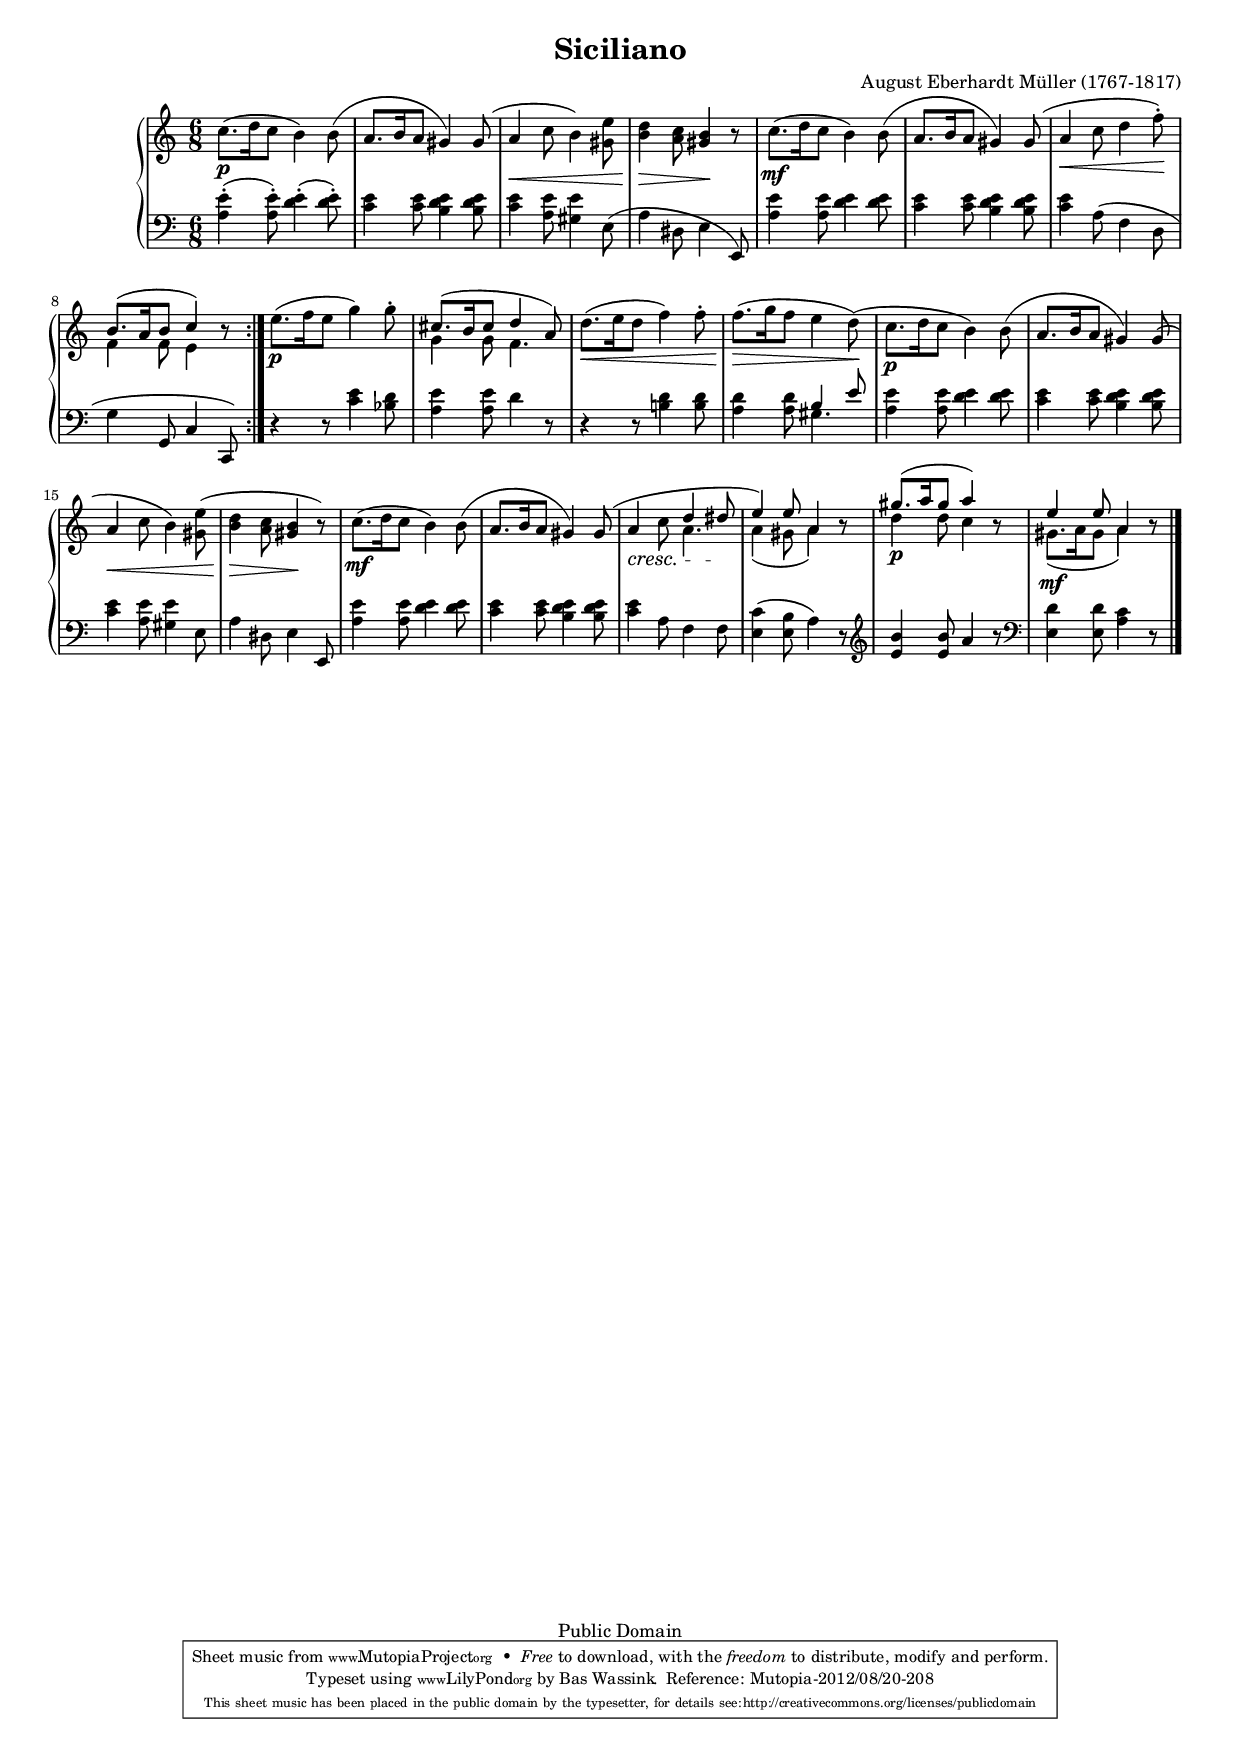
\version "2.16.0"
#(set-global-staff-size 16)
\include "nederlands.ly"
\header {
  title             = "Siciliano"
  composer          = "August Eberhardt Müller (1767-1817)"
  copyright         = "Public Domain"
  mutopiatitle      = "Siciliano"
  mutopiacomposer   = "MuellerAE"
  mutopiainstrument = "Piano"
  date              = "18th century"
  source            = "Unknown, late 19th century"
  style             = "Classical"
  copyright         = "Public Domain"
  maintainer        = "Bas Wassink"
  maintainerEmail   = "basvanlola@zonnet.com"
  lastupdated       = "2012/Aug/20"

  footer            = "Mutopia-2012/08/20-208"
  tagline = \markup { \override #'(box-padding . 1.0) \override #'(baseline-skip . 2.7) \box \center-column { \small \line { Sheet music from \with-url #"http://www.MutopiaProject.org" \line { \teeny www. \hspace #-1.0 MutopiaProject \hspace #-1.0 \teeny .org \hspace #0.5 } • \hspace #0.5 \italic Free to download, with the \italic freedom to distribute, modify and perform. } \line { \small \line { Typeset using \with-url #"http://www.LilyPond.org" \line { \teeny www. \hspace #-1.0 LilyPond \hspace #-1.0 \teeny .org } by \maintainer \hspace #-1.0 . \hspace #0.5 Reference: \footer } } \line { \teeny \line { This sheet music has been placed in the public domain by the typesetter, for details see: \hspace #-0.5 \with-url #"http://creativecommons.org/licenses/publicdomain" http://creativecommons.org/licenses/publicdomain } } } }
}

Global =  {\key a\minor \time 6/8}
staffUp = \change Staff = "up"
staffDown = \change Staff = "down"
Treble = \clef treble
Bass = \clef bass

VoiceI =  \relative c'' {
  \repeat volta 2 {
  
  \stemNeutral \slurNeutral c8.\p ( d16 c8  b4) b8 (
  a8. b16 a8  gis4) gis8 (
  a4\< c8  b4) <gis e'>8
  <b d>4\> <a c>8 <gis b>4\! r8
  
  c8.\mf ( d16 c8  b4) b8 (
  a8. b16 a8  gis4) gis8 (
  a4\< c8 d4  f8)-.\!
  \stemUp \slurUp b,8. ( a16 b8  c4) \stemNeutral \slurNeutral r8
  }
  
  e8.\p ( f16 e8  g4) g8-.
  \stemUp \slurUp cis,8. ( b16 cis8 d4 \stemNeutral  a8)
  \slurNeutral d8.\< ( e16 d8  f4) f8-.
  f8.\> ( g16 f8 e4  d8)\! (
  
  c8.\p d16 c8  b4) b8 (
  a8. b16 a8  gis4) gis8 (
  a4\< c8  b4) <gis e' >8(
  <b d>4\> <a c>8 <gis b>4\! r8)
  
  c8.\mf ( d16 c8  b4) b8 (
  a8. b16 a8  gis4) \slurUp gis8 (
  a4\cresc c8 \stemUp d4 dis8\!
   e4) e8 a,4 r8
  
  gis'8.\p ( a16 gis8  a4) r8
  e4\mf e8 a,4 r8
  \bar "|."
  }
VoiceII =  \relative c' {
  s2. s s s
  
  s
  s
  s
  \stemDown f4 f8 e4 s8
  
  s2.
  g4 g8 f4.
  s2.
  s4. \staffDown gis,
  
  s2. s s s
  
  s
  s
  s4. \staffUp a'
  \slurDown a4 ( gis8  a4) s8
  
  d4 d8 c4 s8
  gis8. ( a16 gis8  a4) s8
  }

VoiceIII =  \relative c' {
  \stemNeutral \slurNeutral <a e'>4-.( <a e'>8)-. <d e>4-.( <d e>8)-.
  <c e>4 <c e>8 <b d e>4 <b d e>8
  <c e>4 <a e'>8 <gis e'>4 e8 (
  a4 dis,8 e4  e,8)
  
  <a' e'>4 <a e'>8 <d e>4 <d e>8
  <c e>4 <c e>8 <b d e>4 <b d e>8
  <c e>4 a8 ( f4 d8
  g4 g,8 c4  c,8)
  
  r4 r8 <c'' e>4 <bes d>8
  <a e'>4 <a e'>8 d4 r8
  r4 r8 <b! d>4 <b d>8
  <a d>4 <a d>8 \stemUp b4 e8
  
  \stemNeutral <a, e'>4 <a e'>8 <d e>4 <d e>8
  <c e>4 <c e>8 <b d e>4 <b d e>8
  <c e>4 <a e'>8 <gis e'>4 e8
  a4 dis,8 e4 e,8  
  
  <a' e'>4 <a e'>8 <d e>4 <d e>8
  <c e>4 <c e>8 <b d e>4 <b d e>8
  <c e>4 a8 f4 f8
  <e c' >4( <e b'>8  a4) r8
  
  \Treble <e' b'>4 <e b'>8 a4 r8
  \Bass <e, d'>4 <e d'>8 <a c>4 r8
  }

\score { {
\context PianoStaff <<
  \set PianoStaff.midiInstrument = "bright acoustic"
  \context Staff = "up" <<
    \Global \clef treble
    \context Voice=VcI \VoiceI
    \context Voice=VcII \VoiceII
  >>
  \context Staff = "down" <<
    \Global \clef bass
    \context Voice=VcIII \VoiceIII
  >>
>>
}
\layout {}

  \midi {
    \tempo 4 = 84
    }


}

